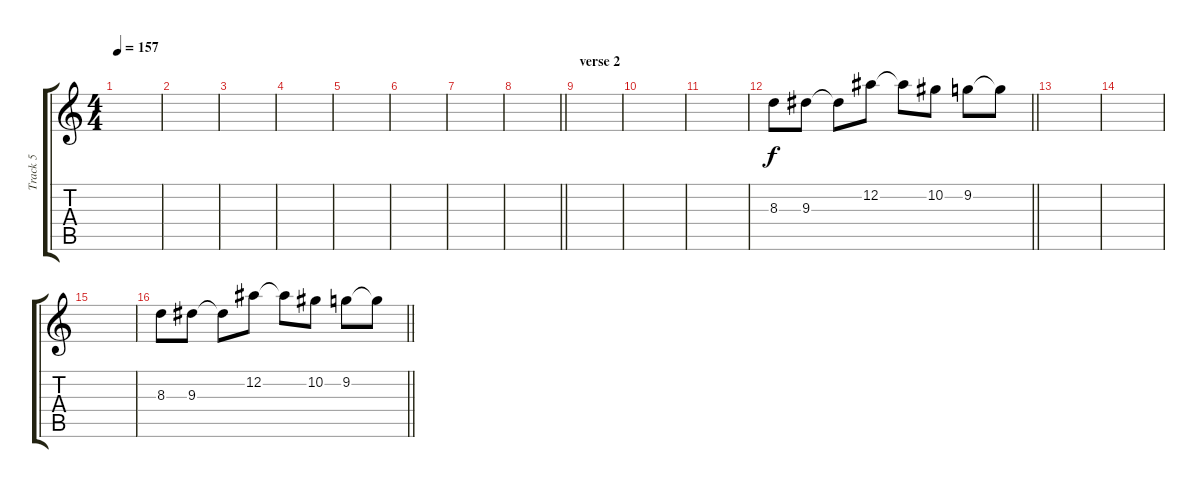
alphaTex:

\track ("Track 5" "Track 5") {instrument distortionguitar}
\staff {score tabs}
\tuning (Eb4 Bb3 Gb3 Db3 Ab2 Eb2) {hide}
\ts (4 4)
\tempo 157
\clef g2
\ks c
|
|
|
|
|
|
|
\barLineRight lightlight
|
\section ("" "verse 2")
|
|
|
\barLineRight lightlight
8.3.8{volume 16 balance 8 instrument electricguitarjazz} 9.3.8 9.3{t}.8 12.2.8 12.2{t}.8 10.2.8 9.2.8 9.2{t}.8 |
|
|
|
\barLineRight lightlight
8.3.8{volume 16 balance 8 instrument electricguitarjazz} 9.3.8 9.3{t}.8 12.2.8 12.2{t}.8 10.2.8 9.2.8 9.2{t}.8
